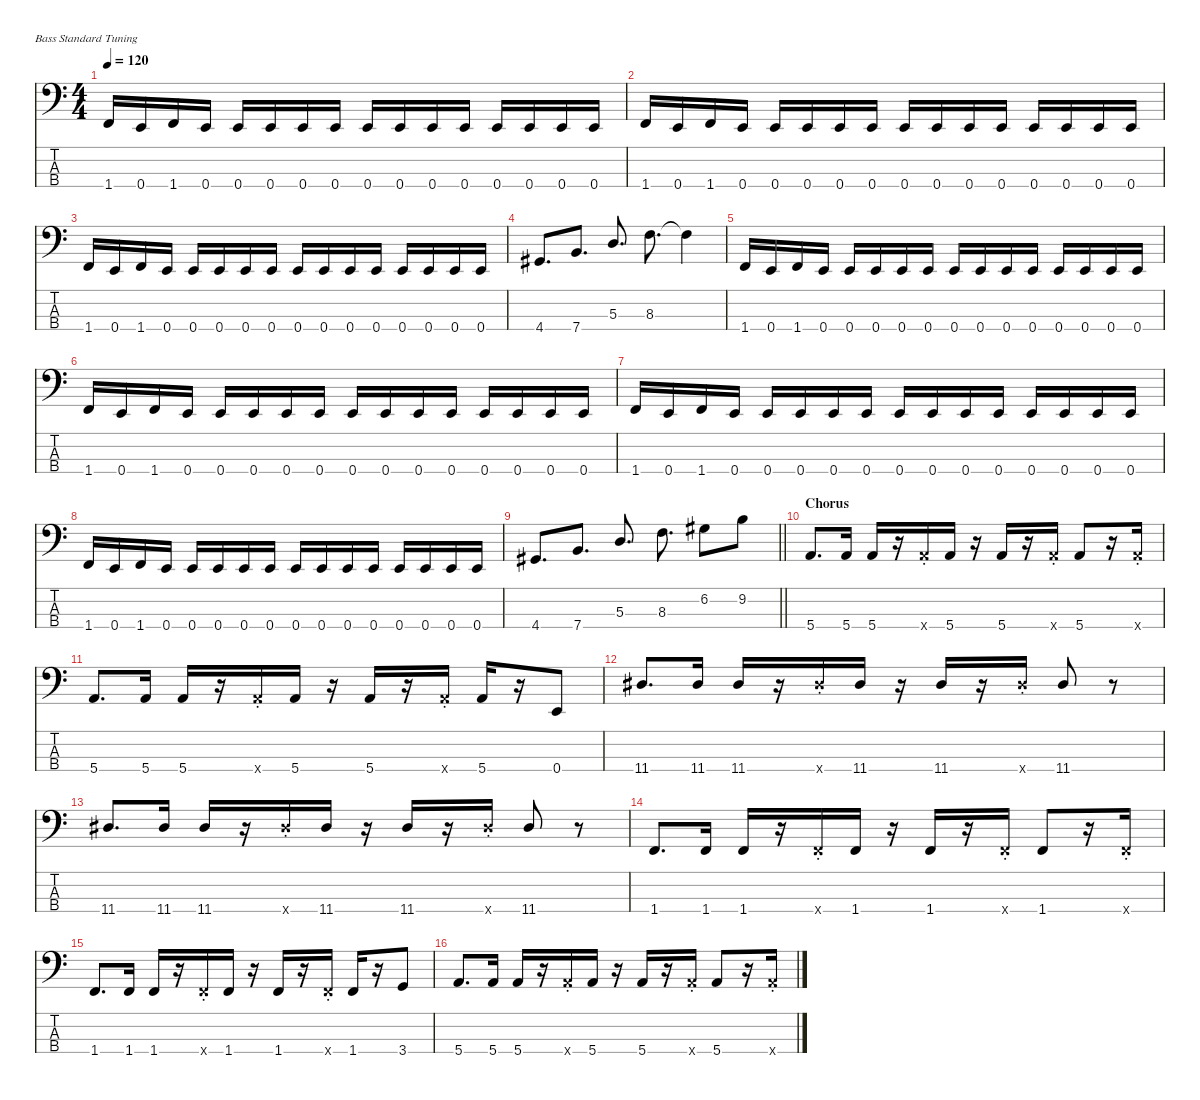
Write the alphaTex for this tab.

\defaultSystemsLayout 4
\hideDynamics
\bracketExtendMode nobrackets
\singleTrackTrackNamePolicy hidden
\multiTrackTrackNamePolicy hidden
\firstSystemTrackNameMode fullname
\firstSystemTrackNameOrientation horizontal
\otherSystemsTrackNameOrientation horizontal
\track ("Martin Mendez - Bass" "el.bs.") {instrument electricbassfinger}
\staff {score tabs}
\tuning (G2 D2 A1 E1)
\ts (4 4)
\tempo 120
\clef f4
\ks c
1.4.16{dy ff beam Up} 0.4.16{beam Up} 1.4.16{beam Up} 0.4.16{beam Up} 0.4.16{beam Up} 0.4.16{beam Up} 0.4.16{beam Up} 0.4.16{beam Up} 0.4.16{beam Up} 0.4.16{beam Up} 0.4.16{beam Up} 0.4.16{beam Up} 0.4.16{beam Up} 0.4.16{beam Up} 0.4.16{beam Up} 0.4.16{beam Up} |
1.4.16{beam Up} 0.4.16{beam Up} 1.4.16{beam Up} 0.4.16{beam Up} 0.4.16{beam Up} 0.4.16{beam Up} 0.4.16{beam Up} 0.4.16{beam Up} 0.4.16{beam Up} 0.4.16{beam Up} 0.4.16{beam Up} 0.4.16{beam Up} 0.4.16{beam Up} 0.4.16{beam Up} 0.4.16{beam Up} 0.4.16{beam Up} |
1.4.16{beam Up} 0.4.16{beam Up} 1.4.16{beam Up} 0.4.16{beam Up} 0.4.16{beam Up} 0.4.16{beam Up} 0.4.16{beam Up} 0.4.16{beam Up} 0.4.16{beam Up} 0.4.16{beam Up} 0.4.16{beam Up} 0.4.16{beam Up} 0.4.16{beam Up} 0.4.16{beam Up} 0.4.16{beam Up} 0.4.16{beam Up} |
4.4{acc #}.8{d beam Up} 7.4.8{d beam Up} 5.3.8{d beam Up} 8.3.8{d beam Down} 8.3{t}.4{dy f beam Down} |
1.4.16{dy ff beam Up} 0.4.16{beam Up} 1.4.16{beam Up} 0.4.16{beam Up} 0.4.16{beam Up} 0.4.16{beam Up} 0.4.16{beam Up} 0.4.16{beam Up} 0.4.16{beam Up} 0.4.16{beam Up} 0.4.16{beam Up} 0.4.16{beam Up} 0.4.16{beam Up} 0.4.16{beam Up} 0.4.16{beam Up} 0.4.16{beam Up} |
1.4.16{beam Up} 0.4.16{beam Up} 1.4.16{beam Up} 0.4.16{beam Up} 0.4.16{beam Up} 0.4.16{beam Up} 0.4.16{beam Up} 0.4.16{beam Up} 0.4.16{beam Up} 0.4.16{beam Up} 0.4.16{beam Up} 0.4.16{beam Up} 0.4.16{beam Up} 0.4.16{beam Up} 0.4.16{beam Up} 0.4.16{beam Up} |
1.4.16{beam Up} 0.4.16{beam Up} 1.4.16{beam Up} 0.4.16{beam Up} 0.4.16{beam Up} 0.4.16{beam Up} 0.4.16{beam Up} 0.4.16{beam Up} 0.4.16{beam Up} 0.4.16{beam Up} 0.4.16{beam Up} 0.4.16{beam Up} 0.4.16{beam Up} 0.4.16{beam Up} 0.4.16{beam Up} 0.4.16{beam Up} |
1.4.16{beam Up} 0.4.16{beam Up} 1.4.16{beam Up} 0.4.16{beam Up} 0.4.16{beam Up} 0.4.16{beam Up} 0.4.16{beam Up} 0.4.16{beam Up} 0.4.16{beam Up} 0.4.16{beam Up} 0.4.16{beam Up} 0.4.16{beam Up} 0.4.16{beam Up} 0.4.16{beam Up} 0.4.16{beam Up} 0.4.16{beam Up} |
\barLineRight lightlight
4.4{acc #}.8{d beam Up} 7.4.8{d beam Up} 5.3.8{d beam Up} 8.3.8{d beam Down} 6.2{acc #}.8{dy f beam Down} 9.2.8{beam Down} |
\section ("" "Chorus")
5.4.8{d dy ff beam Up} 5.4.16{beam Up} 5.4.16{beam Up} r.16{beam Up} 5.4{st x}.16{beam Up} 5.4.16{beam Up} r.16{beam Up} 5.4.16{beam Up} r.16{beam Up} 5.4{st x}.16{beam Up} 5.4.8{beam Up} r.16{beam Up} 5.4{st x}.16{beam Up} |
5.4.8{d beam Up} 5.4.16{beam Up} 5.4.16{beam Up} r.16{beam Up} 5.4{st x}.16{beam Up} 5.4.16{beam Up} r.16{beam Up} 5.4.16{beam Up} r.16{beam Up} 5.4{st x}.16{beam Up} 5.4.16{beam Up} r.16{beam Up} 0.4.8{beam Up} |
11.4{acc #}.8{d beam Up} 11.4{acc #}.16{beam Up} 11.4{acc #}.16{beam Up} r.16{beam Up} 11.4{st x acc #}.16{beam Up} 11.4{acc #}.16{beam Up} r.16{beam Up} 11.4{acc #}.16{beam Up} r.16{beam Up} 11.4{st x acc #}.16{beam Up} 11.4{acc #}.8{beam Up} r.8{beam Up} |
11.4{acc #}.8{d beam Up} 11.4{acc #}.16{beam Up} 11.4{acc #}.16{beam Up} r.16{beam Up} 11.4{st x acc #}.16{beam Up} 11.4{acc #}.16{beam Up} r.16{beam Up} 11.4{acc #}.16{beam Up} r.16{beam Up} 11.4{st x acc #}.16{beam Up} 11.4{acc #}.8{beam Up} r.8{beam Up} |
1.4.8{d beam Up} 1.4.16{beam Up} 1.4.16{beam Up} r.16{beam Up} 1.4{st x}.16{beam Up} 1.4.16{beam Up} r.16{beam Up} 1.4.16{beam Up} r.16{beam Up} 1.4{st x}.16{beam Up} 1.4.8{beam Up} r.16{beam Up} 1.4{st x}.16{beam Up} |
1.4.8{d beam Up} 1.4.16{beam Up} 1.4.16{beam Up} r.16{beam Up} 1.4{st x}.16{beam Up} 1.4.16{beam Up} r.16{beam Up} 1.4.16{beam Up} r.16{beam Up} 1.4{st x}.16{beam Up} 1.4.16{beam Up} r.16{beam Up} 3.4.8{beam Up} |
5.4.8{d beam Up} 5.4.16{beam Up} 5.4.16{beam Up} r.16{beam Up} 5.4{st x}.16{beam Up} 5.4.16{beam Up} r.16{beam Up} 5.4.16{beam Up} r.16{beam Up} 5.4{st x}.16{beam Up} 5.4.8{beam Up} r.16{beam Up} 5.4{st x}.16{beam Up}
